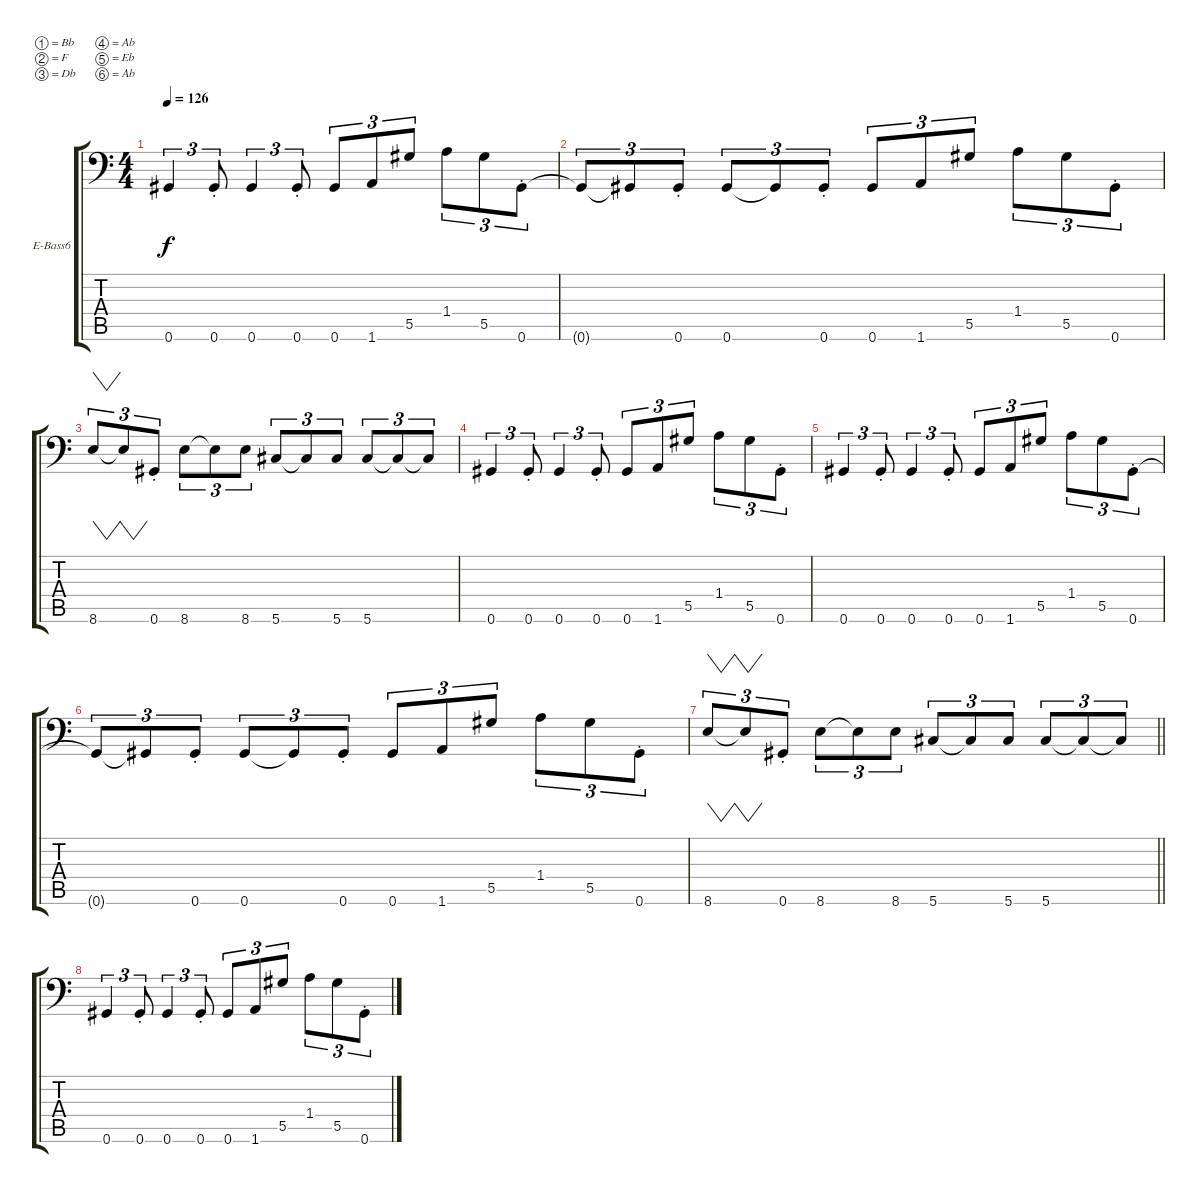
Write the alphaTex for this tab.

\bracketExtendMode groupsimilarinstruments
\firstSystemTrackNameOrientation horizontal
\otherSystemsTrackNameOrientation horizontal
\track ("Sam" "E-Bass6") {instrument electricbasspick}
\staff {score tabs}
\tuning (Bb3 F3 Db3 Ab2 Eb2 Ab1)
\ts (4 4)
\tempo 126
\clef f4
\ks c
0.6.4{tu (3 2) dy f} 0.6{st}.8{tu (3 2)} 0.6.4{tu (3 2)} 0.6{st}.8{tu (3 2)} 0.6.8{tu (3 2)} 1.6.8{tu (3 2)} 5.5.8{tu (3 2)} 1.4.8{tu (3 2)} 5.5.8{tu (3 2)} 0.6{st}.8{tu (3 2)} |
0.6{t}.8{tu (3 2)} 0.6{t}.8{tu (3 2)} 0.6{st}.8{tu (3 2)} 0.6.8{tu (3 2)} 0.6{t}.8{tu (3 2)} 0.6{st}.8{tu (3 2)} 0.6.8{tu (3 2)} 1.6.8{tu (3 2)} 5.5.8{tu (3 2)} 1.4.8{tu (3 2)} 5.5.8{tu (3 2)} 0.6{st}.8{tu (3 2)} |
8.6.8{vw tu (3 2)} 8.6{t}.8{vw tu (3 2)} 0.6{st}.8{tu (3 2)} 8.6.8{tu (3 2)} 8.6{t}.8{tu (3 2)} 8.6.8{tu (3 2)} 5.6.8{tu (3 2)} 5.6{t}.8{tu (3 2)} 5.6.8{tu (3 2)} 5.6.8{tu (3 2)} 5.6{t}.8{tu (3 2)} 5.6{t}.8{tu (3 2)} |
0.6.4{tu (3 2)} 0.6{st}.8{tu (3 2)} 0.6.4{tu (3 2)} 0.6{st}.8{tu (3 2)} 0.6.8{tu (3 2)} 1.6.8{tu (3 2)} 5.5.8{tu (3 2)} 1.4.8{tu (3 2)} 5.5.8{tu (3 2)} 0.6{st}.8{tu (3 2)} |
0.6.4{tu (3 2)} 0.6{st}.8{tu (3 2)} 0.6.4{tu (3 2)} 0.6{st}.8{tu (3 2)} 0.6.8{tu (3 2)} 1.6.8{tu (3 2)} 5.5.8{tu (3 2)} 1.4.8{tu (3 2)} 5.5.8{tu (3 2)} 0.6{st}.8{tu (3 2)} |
0.6{t}.8{tu (3 2)} 0.6{t}.8{tu (3 2)} 0.6{st}.8{tu (3 2)} 0.6.8{tu (3 2)} 0.6{t}.8{tu (3 2)} 0.6{st}.8{tu (3 2)} 0.6.8{tu (3 2)} 1.6.8{tu (3 2)} 5.5.8{tu (3 2)} 1.4.8{tu (3 2)} 5.5.8{tu (3 2)} 0.6{st}.8{tu (3 2)} |
\barLineRight lightlight
8.6.8{vw tu (3 2)} 8.6{t}.8{vw tu (3 2)} 0.6{st}.8{tu (3 2)} 8.6.8{tu (3 2)} 8.6{t}.8{tu (3 2)} 8.6.8{tu (3 2)} 5.6.8{tu (3 2)} 5.6{t}.8{tu (3 2)} 5.6.8{tu (3 2)} 5.6.8{tu (3 2)} 5.6{t}.8{tu (3 2)} 5.6{t}.8{tu (3 2)} |
0.6.4{tu (3 2)} 0.6{st}.8{tu (3 2)} 0.6.4{tu (3 2)} 0.6{st}.8{tu (3 2)} 0.6.8{tu (3 2)} 1.6.8{tu (3 2)} 5.5.8{tu (3 2)} 1.4.8{tu (3 2)} 5.5.8{tu (3 2)} 0.6{st}.8{tu (3 2)}
